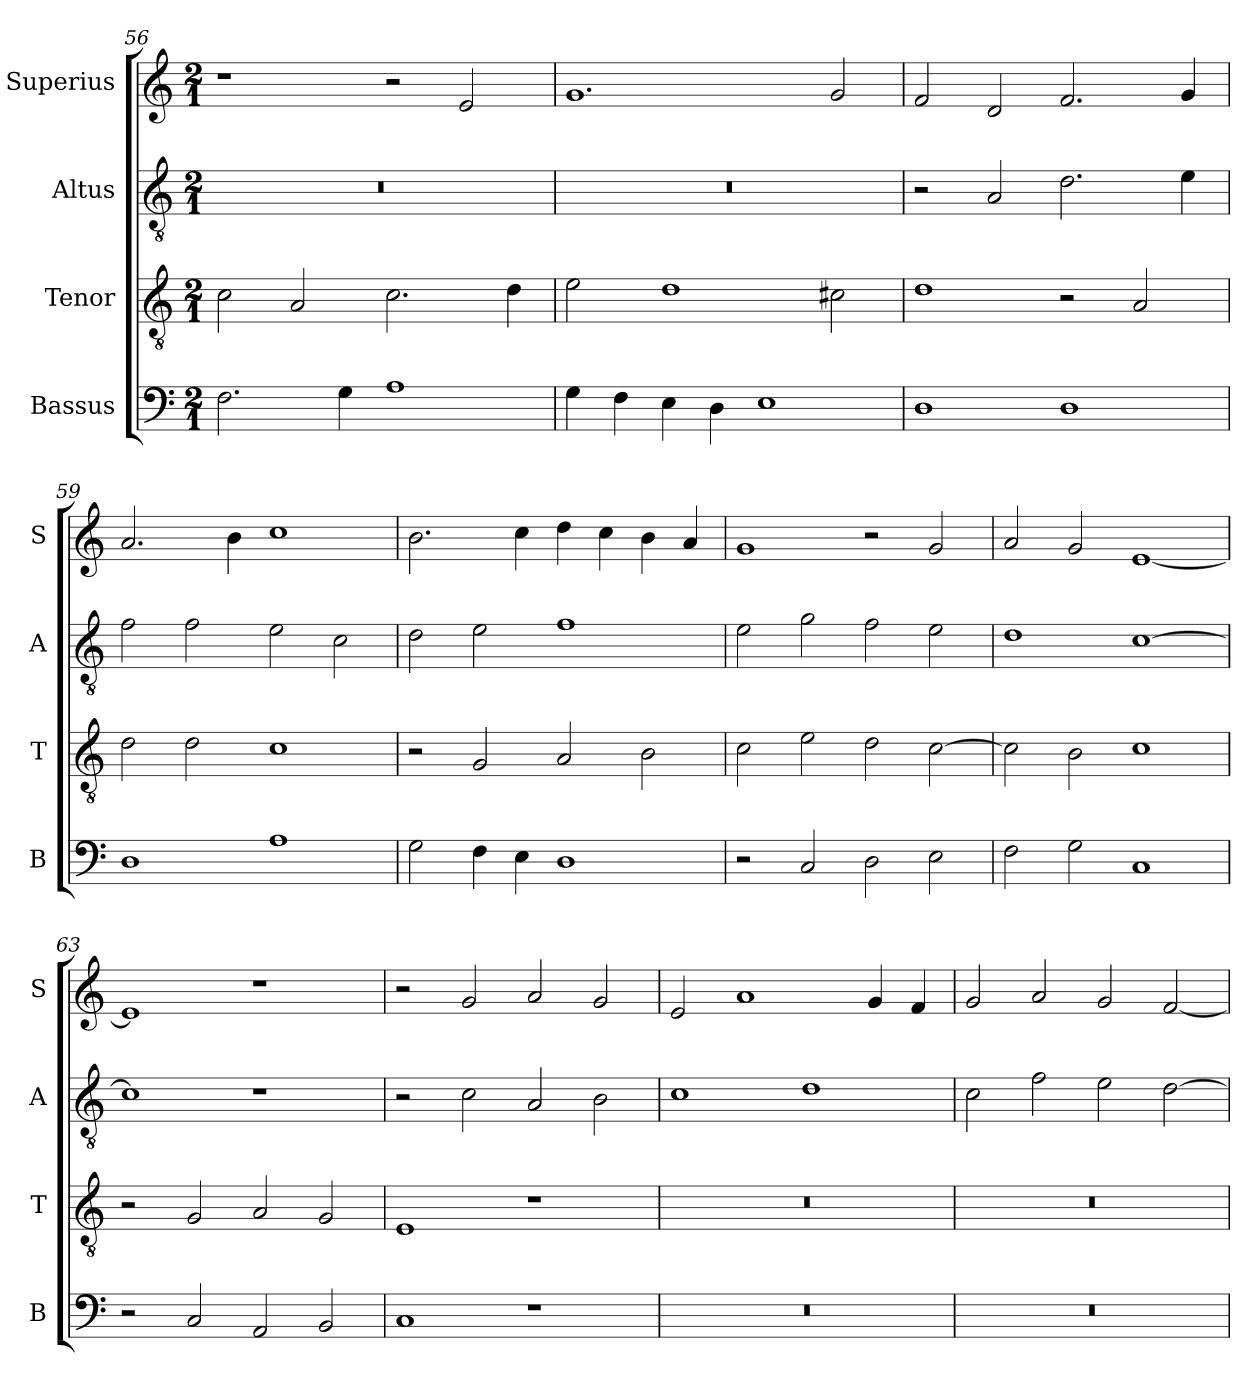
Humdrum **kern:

**kern	**kern	**kern	**kern
*part4	*part3	*part2	*part1
*staff4	*staff3	*staff2	*staff1
*I"Bassus	*I"Tenor	*I"Altus	*I"Superius
*I'B	*I'T	*I'A	*I'S
*clefF4	*clefGv2	*clefGv2	*clefG2
*k[]	*k[]	*k[]	*k[]
*M2/1	*M2/1	*M2/1	*M2/1
=56	=56	=56	=56
2.F\	2c\	0r	1r
.	2A/	.	.
4G\	.	.	.
1A	2.c\	.	2r
.	.	.	2e/
.	4d\	.	.
=57	=57	=57	=57
4G\	2e\	0r	1.g
4F\	.	.	.
4E\	1d	.	.
4D\	.	.	.
1E	.	.	.
.	2c#X\	.	2g/
=58	=58	=58	=58
1D	1d	2r	2f/
.	.	2A/	2d/
1D	2r	2.d\	2.f/
.	2A/	.	.
.	.	4e\	4g/
=59	=59	=59	=59
1D	2d\	2f\	2.a/
.	2d\	2f\	.
.	.	.	4b\
1A	1c	2e\	1cc
.	.	2c\	.
=60	=60	=60	=60
2G\	2r	2d\	2.b\
4F\	2G/	2e\	.
4E\	.	.	4cc\
1D	2A/	1f	4dd\
.	.	.	4cc\
.	2B\	.	4b\
.	.	.	4a/
=61	=61	=61	=61
2r	2c\	2e\	1g
2C/	2e\	2g\	.
2D\	2d\	2f\	2r
2E\	[2c\	2e\	2g/
=62	=62	=62	=62
2F\	2c\]	1d	2a/
2G\	2B\	.	2g/
1C	1c	[1c	[1e
=63	=63	=63	=63
2r	2r	1c]	1e]
2C/	2G/	.	.
2AA/	2A/	1r	1r
2BB/	2G/	.	.
=64	=64	=64	=64
1C	1E	2r	2r
.	.	2c\	2g/
1r	1r	2A/	2a/
.	.	2B\	2g/
=65	=65	=65	=65
0r	0r	1c	2e/
.	.	.	1a
.	.	1d	.
.	.	.	4g/
.	.	.	4f/
=66	=66	=66	=66
0r	0r	2c\	2g/
.	.	2f\	2a/
.	.	2e\	2g/
.	.	[2d\	[2f/
=	=	=	=
*-	*-	*-	*-
